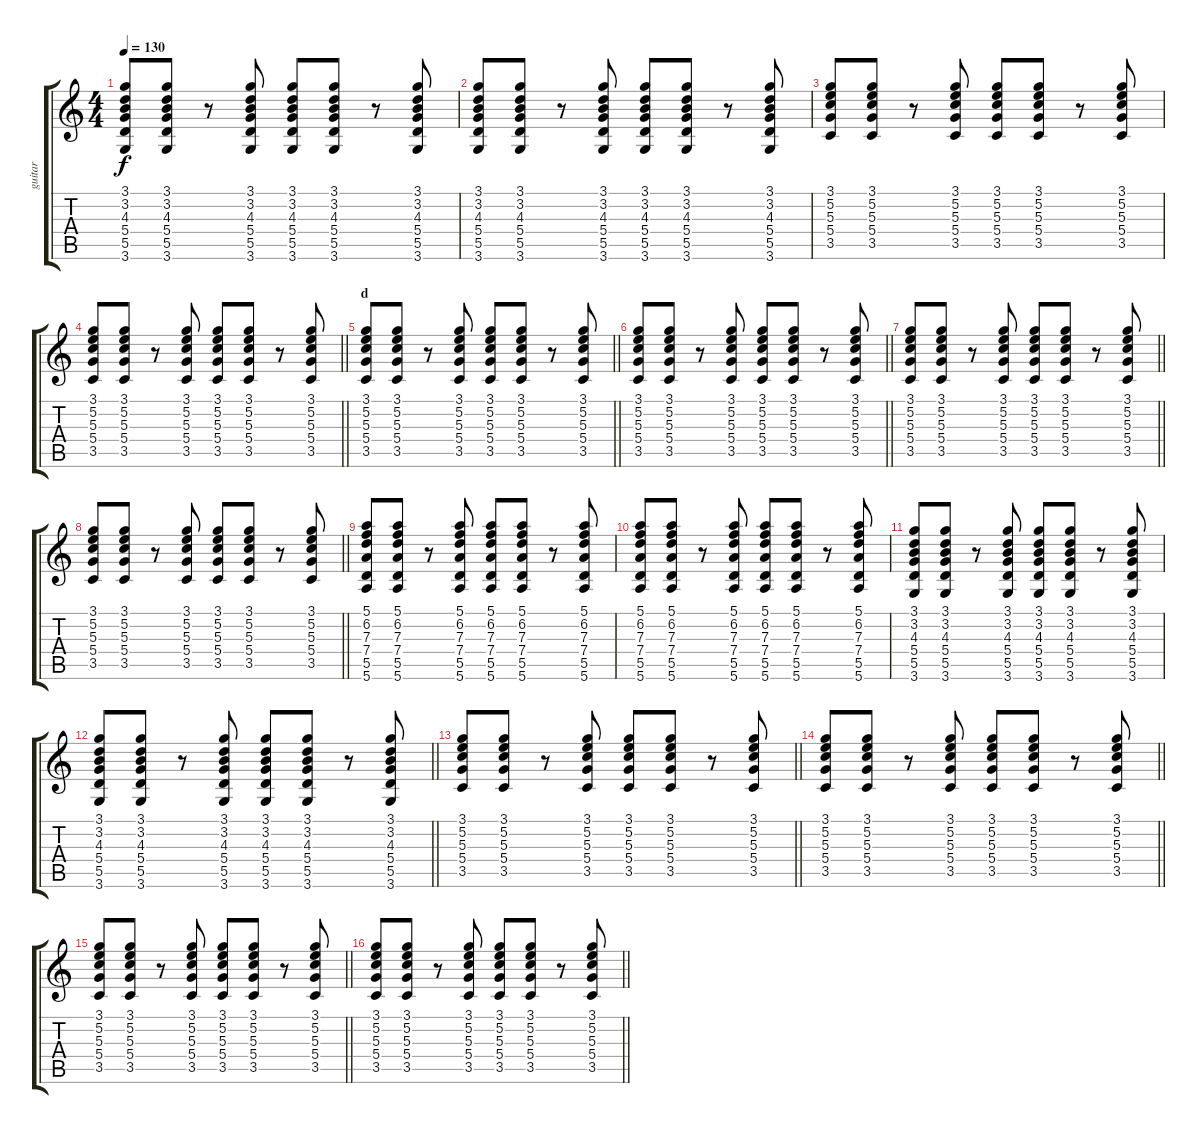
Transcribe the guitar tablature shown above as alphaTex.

\track ("guitar" "guitar") {instrument acousticguitarsteel}
\staff {score tabs}
\tuning (E4 B3 G3 D3 A2 E2) {hide}
\ts (4 4)
\tempo 130
\clef g2
\ks c
(3.1 3.2 4.3 5.4 5.5 3.6).8{dy f} (3.1 3.2 4.3 5.4 5.5 3.6).8 r.8 (3.1 3.2 4.3 5.4 5.5 3.6).8 (3.1 3.2 4.3 5.4 5.5 3.6).8 (3.1 3.2 4.3 5.4 5.5 3.6).8 r.8 (3.1 3.2 4.3 5.4 5.5 3.6).8 |
(3.1 3.2 4.3 5.4 5.5 3.6).8 (3.1 3.2 4.3 5.4 5.5 3.6).8 r.8 (3.1 3.2 4.3 5.4 5.5 3.6).8 (3.1 3.2 4.3 5.4 5.5 3.6).8 (3.1 3.2 4.3 5.4 5.5 3.6).8 r.8 (3.1 3.2 4.3 5.4 5.5 3.6).8 |
(3.1 5.2 5.3 5.4 3.5).8 (3.1 5.2 5.3 5.4 3.5).8 r.8 (3.1 5.2 5.3 5.4 3.5).8 (3.1 5.2 5.3 5.4 3.5).8 (3.1 5.2 5.3 5.4 3.5).8 r.8 (3.1 5.2 5.3 5.4 3.5).8 |
\barLineRight lightlight
(3.1 5.2 5.3 5.4 3.5).8 (3.1 5.2 5.3 5.4 3.5).8 r.8 (3.1 5.2 5.3 5.4 3.5).8 (3.1 5.2 5.3 5.4 3.5).8 (3.1 5.2 5.3 5.4 3.5).8 r.8 (3.1 5.2 5.3 5.4 3.5).8 |
\section ("" "d")
\barLineRight lightlight
(3.1 5.2 5.3 5.4 3.5).8 (3.1 5.2 5.3 5.4 3.5).8 r.8 (3.1 5.2 5.3 5.4 3.5).8 (3.1 5.2 5.3 5.4 3.5).8 (3.1 5.2 5.3 5.4 3.5).8 r.8 (3.1 5.2 5.3 5.4 3.5).8 |
\barLineRight lightlight
(3.1 5.2 5.3 5.4 3.5).8 (3.1 5.2 5.3 5.4 3.5).8 r.8 (3.1 5.2 5.3 5.4 3.5).8 (3.1 5.2 5.3 5.4 3.5).8 (3.1 5.2 5.3 5.4 3.5).8 r.8 (3.1 5.2 5.3 5.4 3.5).8 |
\barLineRight lightlight
(3.1 5.2 5.3 5.4 3.5).8 (3.1 5.2 5.3 5.4 3.5).8 r.8 (3.1 5.2 5.3 5.4 3.5).8 (3.1 5.2 5.3 5.4 3.5).8 (3.1 5.2 5.3 5.4 3.5).8 r.8 (3.1 5.2 5.3 5.4 3.5).8 |
\barLineRight lightlight
(3.1 5.2 5.3 5.4 3.5).8 (3.1 5.2 5.3 5.4 3.5).8 r.8 (3.1 5.2 5.3 5.4 3.5).8 (3.1 5.2 5.3 5.4 3.5).8 (3.1 5.2 5.3 5.4 3.5).8 r.8 (3.1 5.2 5.3 5.4 3.5).8 |
(5.1 6.2 7.3 7.4 5.5 5.6).8 (5.1 6.2 7.3 7.4 5.5 5.6).8 r.8 (5.1 6.2 7.3 7.4 5.5 5.6).8 (5.1 6.2 7.3 7.4 5.5 5.6).8 (5.1 6.2 7.3 7.4 5.5 5.6).8 r.8 (5.1 6.2 7.3 7.4 5.5 5.6).8 |
(5.1 6.2 7.3 7.4 5.5 5.6).8 (5.1 6.2 7.3 7.4 5.5 5.6).8 r.8 (5.1 6.2 7.3 7.4 5.5 5.6).8 (5.1 6.2 7.3 7.4 5.5 5.6).8 (5.1 6.2 7.3 7.4 5.5 5.6).8 r.8 (5.1 6.2 7.3 7.4 5.5 5.6).8 |
(3.1 3.2 4.3 5.4 5.5 3.6).8 (3.1 3.2 4.3 5.4 5.5 3.6).8 r.8 (3.1 3.2 4.3 5.4 5.5 3.6).8 (3.1 3.2 4.3 5.4 5.5 3.6).8 (3.1 3.2 4.3 5.4 5.5 3.6).8 r.8 (3.1 3.2 4.3 5.4 5.5 3.6).8 |
\barLineRight lightlight
(3.1 3.2 4.3 5.4 5.5 3.6).8 (3.1 3.2 4.3 5.4 5.5 3.6).8 r.8 (3.1 3.2 4.3 5.4 5.5 3.6).8 (3.1 3.2 4.3 5.4 5.5 3.6).8 (3.1 3.2 4.3 5.4 5.5 3.6).8 r.8 (3.1 3.2 4.3 5.4 5.5 3.6).8 |
\barLineRight lightlight
(3.1 5.2 5.3 5.4 3.5).8 (3.1 5.2 5.3 5.4 3.5).8 r.8 (3.1 5.2 5.3 5.4 3.5).8 (3.1 5.2 5.3 5.4 3.5).8 (3.1 5.2 5.3 5.4 3.5).8 r.8 (3.1 5.2 5.3 5.4 3.5).8 |
\barLineRight lightlight
(3.1 5.2 5.3 5.4 3.5).8 (3.1 5.2 5.3 5.4 3.5).8 r.8 (3.1 5.2 5.3 5.4 3.5).8 (3.1 5.2 5.3 5.4 3.5).8 (3.1 5.2 5.3 5.4 3.5).8 r.8 (3.1 5.2 5.3 5.4 3.5).8 |
\barLineRight lightlight
(3.1 5.2 5.3 5.4 3.5).8 (3.1 5.2 5.3 5.4 3.5).8 r.8 (3.1 5.2 5.3 5.4 3.5).8 (3.1 5.2 5.3 5.4 3.5).8 (3.1 5.2 5.3 5.4 3.5).8 r.8 (3.1 5.2 5.3 5.4 3.5).8 |
\barLineRight lightlight
(3.1 5.2 5.3 5.4 3.5).8 (3.1 5.2 5.3 5.4 3.5).8 r.8 (3.1 5.2 5.3 5.4 3.5).8 (3.1 5.2 5.3 5.4 3.5).8 (3.1 5.2 5.3 5.4 3.5).8 r.8 (3.1 5.2 5.3 5.4 3.5).8
